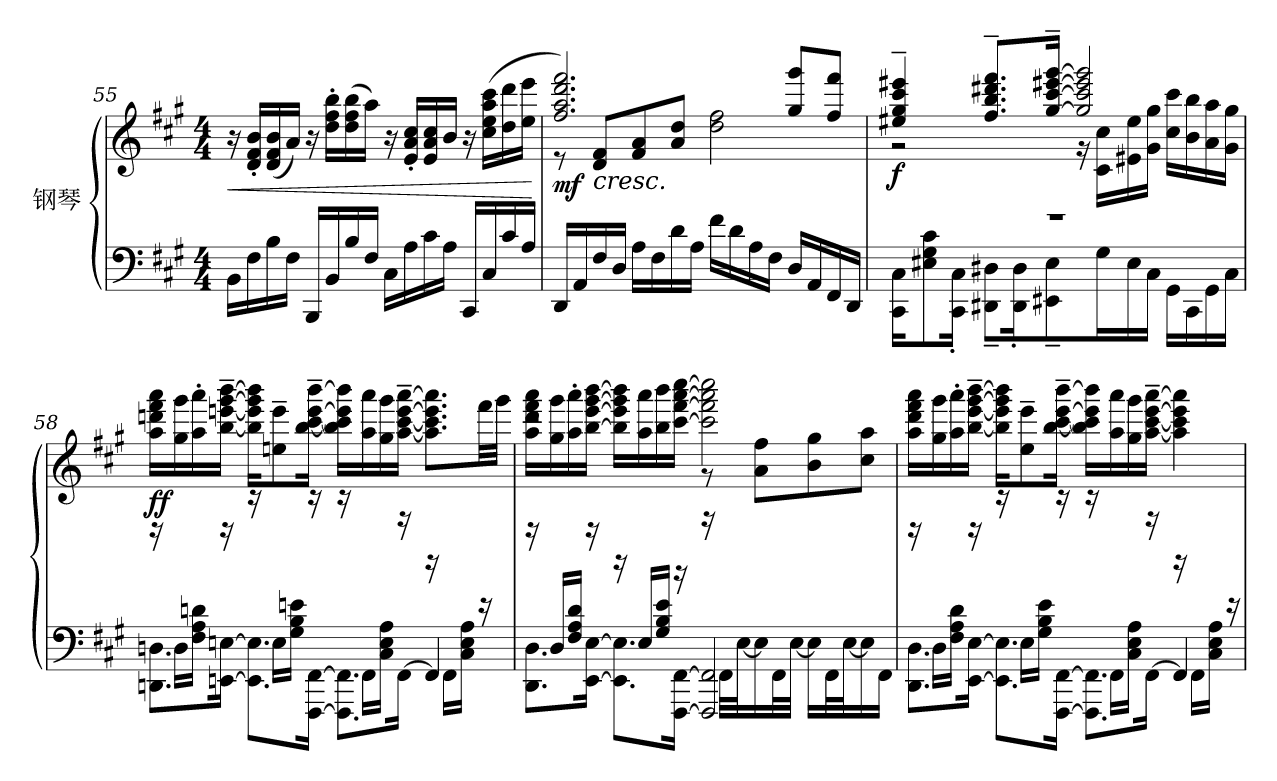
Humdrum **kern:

**kern	**kern	**dynam
*part1	*part1	*part1
*staff2	*staff1	*staff1/2
*I"钢琴	*	*
!!LO:PB:g=z
*clefF4	*clefG2	*
*k[f#c#g#]	*k[f#c#g#]	*
*M4/4	*M4/4	*
=55	=55	=55
!	!	!LO:HP:b
16BB\LL	16r	<
16F#\	16d/' 16f#/' 16b/'LL	.
16B\	(<16d/ 16f#/ 16b/	.
16F#\JJ	16a/JJ)	.
16BBB/LL	16r	.
16BB/	16dd\' 16ff#\' 16bb\'LL	.
16B/	(>16dd\ 16ff#\ 16bb\	.
16F#/JJ	16aa\JJ)	.
16C#\LL	16r	.
16A\	16e/' 16a/' 16cc#/'LL	.
16c#\	16e/ 16a/ 16cc#/	.
16A\JJ	16b/JJ	.
16CC#/LL	16r	.
16C#/	(>16cc#\ 16ee\ 16aa\ 16ccc#\LL	.
16c#/	16dd\ 16ddd\	.
16A/JJ	16ee\ 16eee\JJ	.
.	.	[
=56	=56	=56
*	*^	*
!	!	!	!LO:DY:b
16DD/LL	2.ff#/ 2.aa/ 2.ddd/ 2.fff#/)	8r	mf
16AA/	.	.	.
!	!	!	!LO:HP:b
16F#/	.	8d/ 8f#/L	<
16D/JJ	.	.	.
16A\LL	.	8f#/ 8a/	.
16F#\	.	.	.
16d\	.	8a/ 8dd/J	.
16A\JJ	.	.	.
16f#\LL	.	2dd\ 2ff#\	.
16d\	.	.	.
16A\	.	.	.
16F#\JJ	.	.	.
16D/LL	8gg#/ 8ggg#/L	.	.
16AA/	.	.	.
16FF#/	8ff#/ 8fff#/J	.	.
16DD/JJ	.	.	.
!!LO:LB:g=z	!!
=57	=57	=57	=57
*^	*	*	*
!	!	!	!	!LO:DY:b
1r	16CC#\ 16C#\KL	4ee#X/~ 4gg#/~ 4ccc#/~ 4eee#X/~	2r	f
.	8E#X\ 8G#\ 8c#\	.	.	.
.	16CC#\' 16C#\'Jk	.	.	.
.	8DD#X\~ 8D#X\~L	8.ff#/~ 8.bb/~ 8.ddd#X/~ 8.fff#/~L	.	.
.	16DD#\' 16D#\'K	.	.	.
.	8EE#X\~ 8E#\~	[16gg#/~ [16ccc#/~ [16eee#X/~ [16ggg#/~Jk	.	.
.	.	2gg#/] 2ccc#/] 2eee#/] 2ggg#/]	16r	.
.	16G#\L	.	16c#\ 16cc#\LL	.
.	16E#\	.	16e#X\ 16ee#\	.
.	16C#\JJ	.	16g#\ 16gg#\JJ	.
.	16GG#\LL	.	16cc#\ 16ccc#\LL	.
.	16CC#\	.	16b\ 16bb\	.
.	16GG#\	.	16a\ 16aa\	.
.	16C#\JJ	.	16g#\ 16gg#\JJ	.
*v	*v	*	*	*
*	*v	*v	*
.	.	[
=58	=58	=58
*^	*	*
!	!	!	!LO:DY:b
8.DDn\ 8.Dn\L	16reee	16aa\ 16dddn\ 16fff#\ 16aaa\LL	ff
.	16D\LL	16gg#\ 16ggg#\	.
.	16F#\ 16A\ 16dn\JJ	16aa\' 16aaa\'	.
[16EEn\ [16En\Jk	16reee	[16bb\~ [16eeen\~ [16ggg#\~ [16bbb\~JJ	.
8.EE\] 8.E\]L	16rdddd	16bb\] 16eee\] 16ggg#\] 16bbb\]KL	.
.	16E\LL	8een\~ 8eee\~	.
.	16G#\ 16B\ 16en\JJ	.	.
[16FFF#\ [16FF#\Jk	16rdddd	[16bb\~ [16ccc#\~ [16eee\~ [16bbb\~Jk	.
8.FFF#\] 8.FF#\]L	16rdddd	16bb\] 16ccc#\] 16eee\] 16bbb\]LL	.
.	16FF#\LL	16aa\ 16aaa\	.
.	16C#\ 16E\ 16A\JJ	16gg#\ 16ggg#\	.
[16FF#\Jk	16rggg	[16aa\~ [16ccc#\~ [16eee\~ [16aaa\~JJ	.
4FF#/]	16rff	8.aa\] 8.ccc#\] 8.eee\] 8.aaa\]L	.
.	16FF#\LL	.	.
.	16C#\ 16E\ 16A\JJ	.	.
.	16re	32fff#\LL	.
.	.	32ggg#\JJJ	.
!!LO:LB:g=z
=59	=59	=59	=59
*	*	*^	*
8.DD\ 8.D\L	16reee	16aa\ 16ddd\ 16fff#\ 16aaa\LL	2rccc	.
.	16D/LL	16gg#\ 16ggg#\	.	.
.	16F#/ 16A/ 16d/JJ	16aa\' 16aaa\'	.	.
[16EE\ [16E\Jk	16reee	[16bb\ [16eee\ [16ggg#\ [16bbb\JJ	.	.
8.EE\] 8.E\]L	16rff	16bb\] 16eee\] 16ggg#\] 16bbb\]LL	.	.
.	16E/LL	16aa\ 16aaa\	.	.
.	16G#/ 16B/ 16e/JJ	16bb\ 16bbb\	.	.
[16FFF#\ [16FF#\Jk	16rdd	[16ccc#\ [16fff#\ [16aaa\ [16cccc#\JJ	.	.
2FFF#/] 2FF#/]	16rggg	2ccc#\] 2fff#\] 2aaa\] 2cccc#\]	8r	.
.	32FF#\LLL	.	.	.
.	[32E\J	.	.	.
.	16E\]	.	8a\ 8ff#\L	.
.	32FF#\L	.	.	.
.	[32E\JJJ	.	.	.
.	16E\LL]	.	8b\ 8gg#\	.
.	32FF#\L	.	.	.
.	[32E\J	.	.	.
.	16E\]	.	8cc#\ 8aa\J	.
.	16FF#\JJ	.	.	.
*	*	*v	*v	*
=60	=60	=60	=60
8.DD\ 8.D\L	16reee	16aa\ 16ddd\ 16fff#\ 16aaa\LL	.
.	16D\LL	16gg#\ 16ggg#\	.
.	16F#\ 16A\ 16d\JJ	16aa\' 16aaa\'	.
[16EE\ [16E\Jk	16reee	[16bb\~ [16eee\~ [16ggg#\~ [16bbb\~JJ	.
8.EE\] 8.E\]L	16rdddd	16bb\] 16eee\] 16ggg#\] 16bbb\]KL	.
.	16E\LL	8ee\~ 8eee\~	.
.	16G#\ 16B\ 16e\JJ	.	.
[16FFF#\ [16FF#\Jk	16rdddd	[16bb\~ [16ccc#\~ [16eee\~ [16bbb\~Jk	.
8.FFF#\] 8.FF#\]L	16rdddd	16bb\] 16ccc#\] 16eee\] 16bbb\]LL	.
.	16FF#\LL	16aa\ 16aaa\	.
.	16C#\ 16E\ 16A\JJ	16gg#\ 16ggg#\	.
[16FF#\Jk	16rggg	[16aa\~ [16ccc#\~ [16eee\~ [16aaa\~JJ	.
4FF#/]	16rff	4aa\] 4ccc#\] 4eee\] 4aaa\]	.
.	16FF#\LL	.	.
.	16C#\ 16E\ 16A\JJ	.	.
.	16re	.	.
*v	*v	*	*
=	=	=
*-	*-	*-
